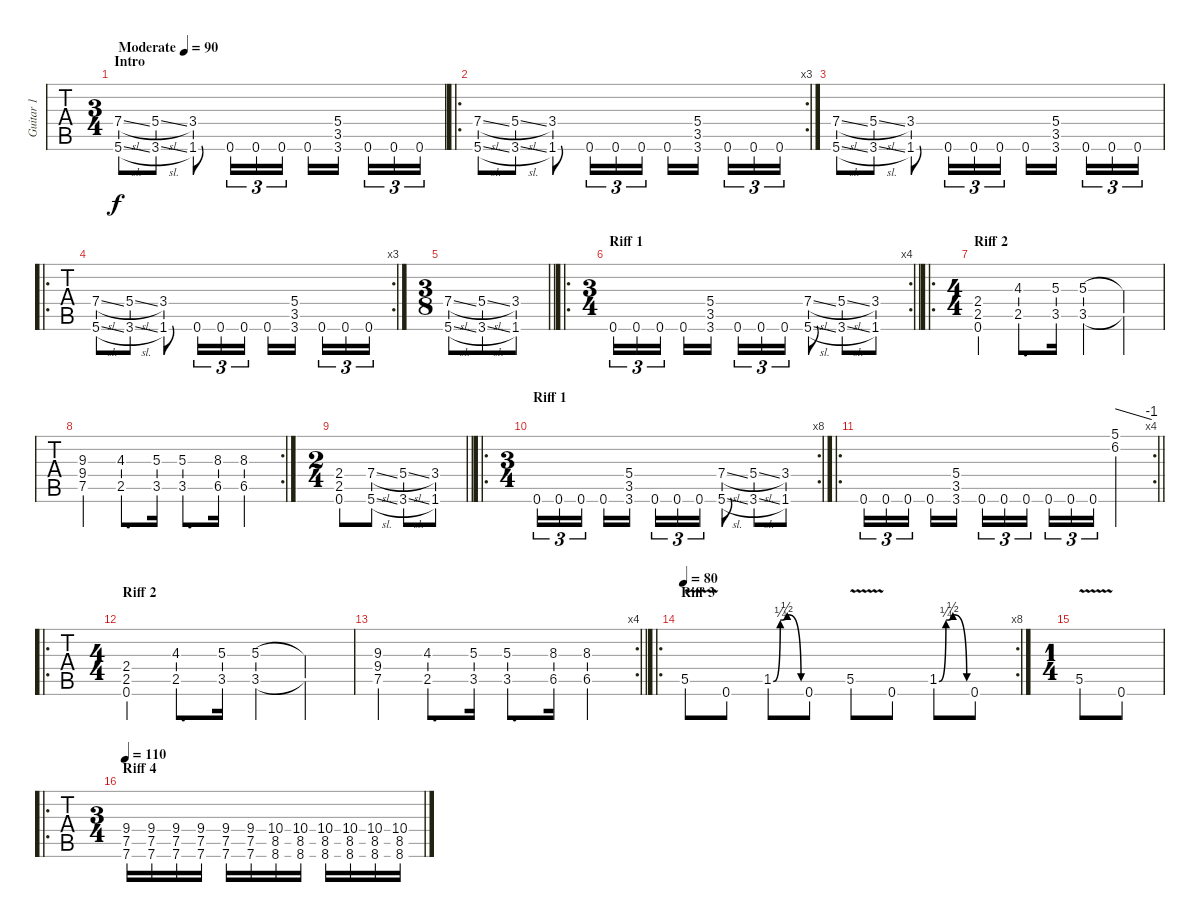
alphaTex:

\track ("Guitar 1" "Guitar 1") {instrument distortionguitar}
\staff {tabs}
\tuning (C4 G3 Eb3 Bb2 F2 C2) {hide}
\ts (3 4)
\section ("" "Intro")
\tempo (90 "Moderate")
\clef g2
\ks c
(7.4{sl} 5.6{sl}).8{dy f instrument distortionguitar} (5.4{sl} 3.6{sl}).8 (3.4 1.6).8 0.6.16{tu (3 2)} 0.6.16{tu (3 2)} 0.6.16{tu (3 2)} 0.6.16 (5.4 3.5 3.6).16{beam splitsecondary} 0.6.16{tu (3 2)} 0.6.16{tu (3 2)} 0.6.16{tu (3 2)} |
\ro
\rc 3
(7.4{sl} 5.6{sl}).8 (5.4{sl} 3.6{sl}).8 (3.4 1.6).8 0.6.16{tu (3 2)} 0.6.16{tu (3 2)} 0.6.16{tu (3 2)} 0.6.16 (5.4 3.5 3.6).16{beam splitsecondary} 0.6.16{tu (3 2)} 0.6.16{tu (3 2)} 0.6.16{tu (3 2)} |
(7.4{sl} 5.6{sl}).8 (5.4{sl} 3.6{sl}).8 (3.4 1.6).8 0.6.16{tu (3 2)} 0.6.16{tu (3 2)} 0.6.16{tu (3 2)} 0.6.16 (5.4 3.5 3.6).16{beam splitsecondary} 0.6.16{tu (3 2)} 0.6.16{tu (3 2)} 0.6.16{tu (3 2)} |
\ro
\rc 3
(7.4{sl} 5.6{sl}).8 (5.4{sl} 3.6{sl}).8 (3.4 1.6).8 0.6.16{tu (3 2)} 0.6.16{tu (3 2)} 0.6.16{tu (3 2)} 0.6.16 (5.4 3.5 3.6).16{beam splitsecondary} 0.6.16{tu (3 2)} 0.6.16{tu (3 2)} 0.6.16{tu (3 2)} |
\ts (3 8)
\barLineRight lightlight
(7.4{sl} 5.6{sl}).8 (5.4{sl} 3.6{sl}).8 (3.4 1.6).8 |
\ro
\rc 4
\ts (3 4)
\section ("" "Riff 1")
\barLineRight lightlight
0.6.16{tu (3 2)} 0.6.16{tu (3 2)} 0.6.16{tu (3 2) beam splitsecondary} 0.6.16 (5.4 3.5 3.6).16 0.6.16{tu (3 2)} 0.6.16{tu (3 2)} 0.6.16{tu (3 2)} (7.4{sl} 5.6{sl}).8 (5.4{sl} 3.6{sl}).8 (3.4 1.6).8 |
\ro
\ts (4 4)
\section ("" "Riff 2")
(2.4 2.5 0.6).4 (4.3 2.5).8{d} (5.3 3.5).16 (5.3 3.5).4 (5.3{t} 3.5{t}).4 |
\rc 2
(9.3 9.4 7.5).4 (4.3 2.5).8{d} (5.3 3.5).16 (5.3 3.5).8{d} (8.3 6.5).16 (8.3 6.5).4 |
\ts (2 4)
\barLineRight lightlight
(2.4 2.5 0.6).8 (7.4{sl} 5.6{sl}).8 (5.4{sl} 3.6{sl}).8 (3.4 1.6).8 |
\ro
\rc 8
\ts (3 4)
\section ("" "Riff 1")
0.6.16{tu (3 2)} 0.6.16{tu (3 2)} 0.6.16{tu (3 2) beam splitsecondary} 0.6.16 (5.4 3.5 3.6).16 0.6.16{tu (3 2)} 0.6.16{tu (3 2)} 0.6.16{tu (3 2)} (7.4{sl} 5.6{sl}).8 (5.4{sl} 3.6{sl}).8 (3.4 1.6).8 |
\ro
\rc 4
\barLineRight lightlight
0.6.16{tu (3 2)} 0.6.16{tu (3 2)} 0.6.16{tu (3 2) beam splitsecondary} 0.6.16 (5.4 3.5 3.6).16 0.6.16{tu (3 2)} 0.6.16{tu (3 2)} 0.6.16{tu (3 2) beam splitsecondary} 0.6.16{tu (3 2)} 0.6.16{tu (3 2)} 0.6.16{tu (3 2)} (5.1 6.2).4{tbe (dive default 0 0 60 -4)} |
\ro
\ts (4 4)
\section ("" "Riff 2")
(2.4 2.5 0.6).4 (4.3 2.5).8{d} (5.3 3.5).16 (5.3 3.5).4 (5.3{t} 3.5{t}).4 |
\rc 4
\barLineRight lightlight
(9.3 9.4 7.5).4 (4.3 2.5).8{d} (5.3 3.5).16 (5.3 3.5).8{d} (8.3 6.5).16 (8.3 6.5).4 |
\ro
\rc 8
\section ("" "Riff 3")
\tempo 80
5.5{v}.8 0.6.8 1.5{be (custom 0 0 15 1 30 2 60 0)}.8{instrument guitarharmonics} 0.6.8{instrument distortionguitar} 5.5{v}.8 0.6.8 1.5{be (custom 0 0 15 1 30 2 60 0)}.8{instrument guitarharmonics} 0.6.8{instrument distortionguitar} |
\ts (1 4)
5.5{v}.8 0.6.8 |
\ro
\ts (3 4)
\section ("" "Riff 4")
\tempo 110
(9.4 7.5 7.6).16 (9.4 7.5 7.6).16 (9.4 7.5 7.6).16 (9.4 7.5 7.6).16 (9.4 7.5 7.6).16 (9.4 7.5 7.6).16 (10.4 8.5 8.6).16 (10.4 8.5 8.6).16 (10.4 8.5 8.6).16 (10.4 8.5 8.6).16 (10.4 8.5 8.6).16 (10.4 8.5 8.6).16
